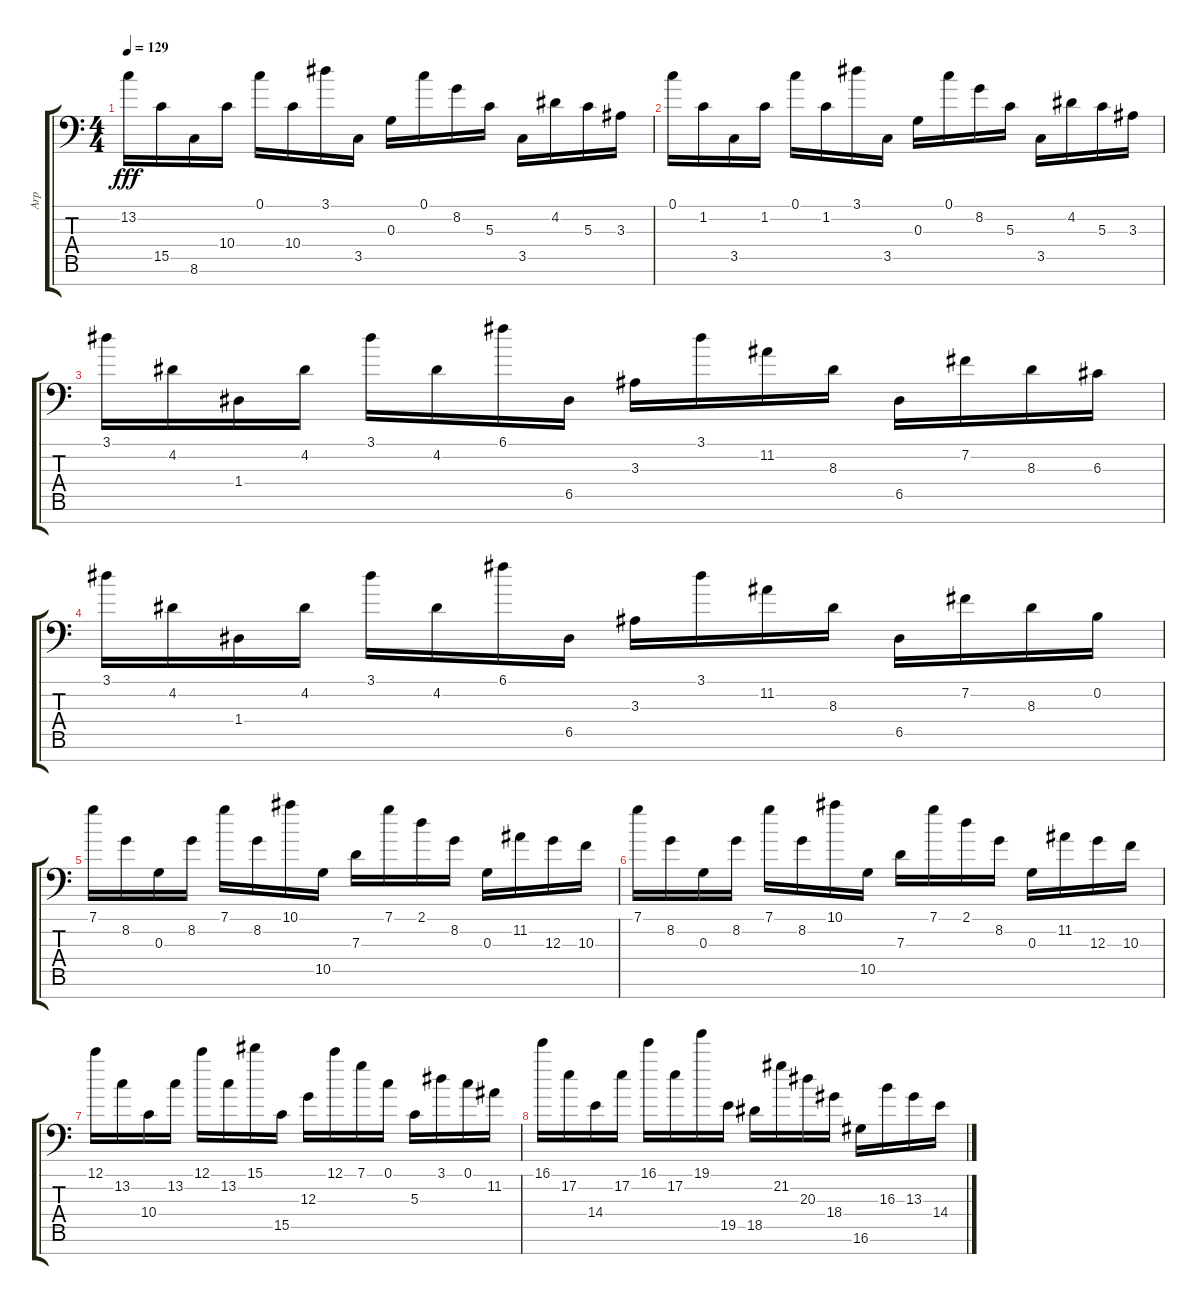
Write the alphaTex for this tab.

\track ("Arp" "Arp") {instrument lead2sawtooth}
\staff {score tabs}
\tuning (C5 B3 G3 D3 A2 E2 C-1) {hide}
\ts (4 4)
\tempo 129
\clef f4
\ks c
13.2.16{dy fff} 15.5.16 8.6.16 10.4.16 0.1.16 10.4.16 3.1.16 3.5.16 0.3.16 0.1.16 8.2.16 5.3.16 3.5.16 4.2.16 5.3.16 3.3.16 |
0.1.16 1.2.16 3.5.16 1.2.16 0.1.16 1.2.16 3.1.16 3.5.16 0.3.16 0.1.16 8.2.16 5.3.16 3.5.16 4.2.16 5.3.16 3.3.16 |
3.1.16 4.2.16 1.4.16 4.2.16 3.1.16 4.2.16 6.1.16 6.5.16 3.3.16 3.1.16 11.2.16 8.3.16 6.5.16 7.2.16 8.3.16 6.3.16 |
3.1.16 4.2.16 1.4.16 4.2.16 3.1.16 4.2.16 6.1.16 6.5.16 3.3.16 3.1.16 11.2.16 8.3.16 6.5.16 7.2.16 8.3.16 0.2.16 |
7.1.16 8.2.16 0.3.16 8.2.16 7.1.16 8.2.16 10.1.16 10.5.16 7.3.16 7.1.16 2.1.16 8.2.16 0.3.16 11.2.16 12.3.16 10.3.16 |
7.1.16 8.2.16 0.3.16 8.2.16 7.1.16 8.2.16 10.1.16 10.5.16 7.3.16 7.1.16 2.1.16 8.2.16 0.3.16 11.2.16 12.3.16 10.3.16 |
12.1.16 13.2.16 10.4.16 13.2.16 12.1.16 13.2.16 15.1.16 15.5.16 12.3.16 12.1.16 7.1.16 0.1.16 5.3.16 3.1.16 0.1.16 11.2.16 |
16.1.16 17.2.16 14.4.16 17.2.16 16.1.16 17.2.16 19.1.16 19.5.16 18.5.16 21.2.16 20.3.16 18.4.16 16.6.16 16.3.16 13.3.16 14.4.16
